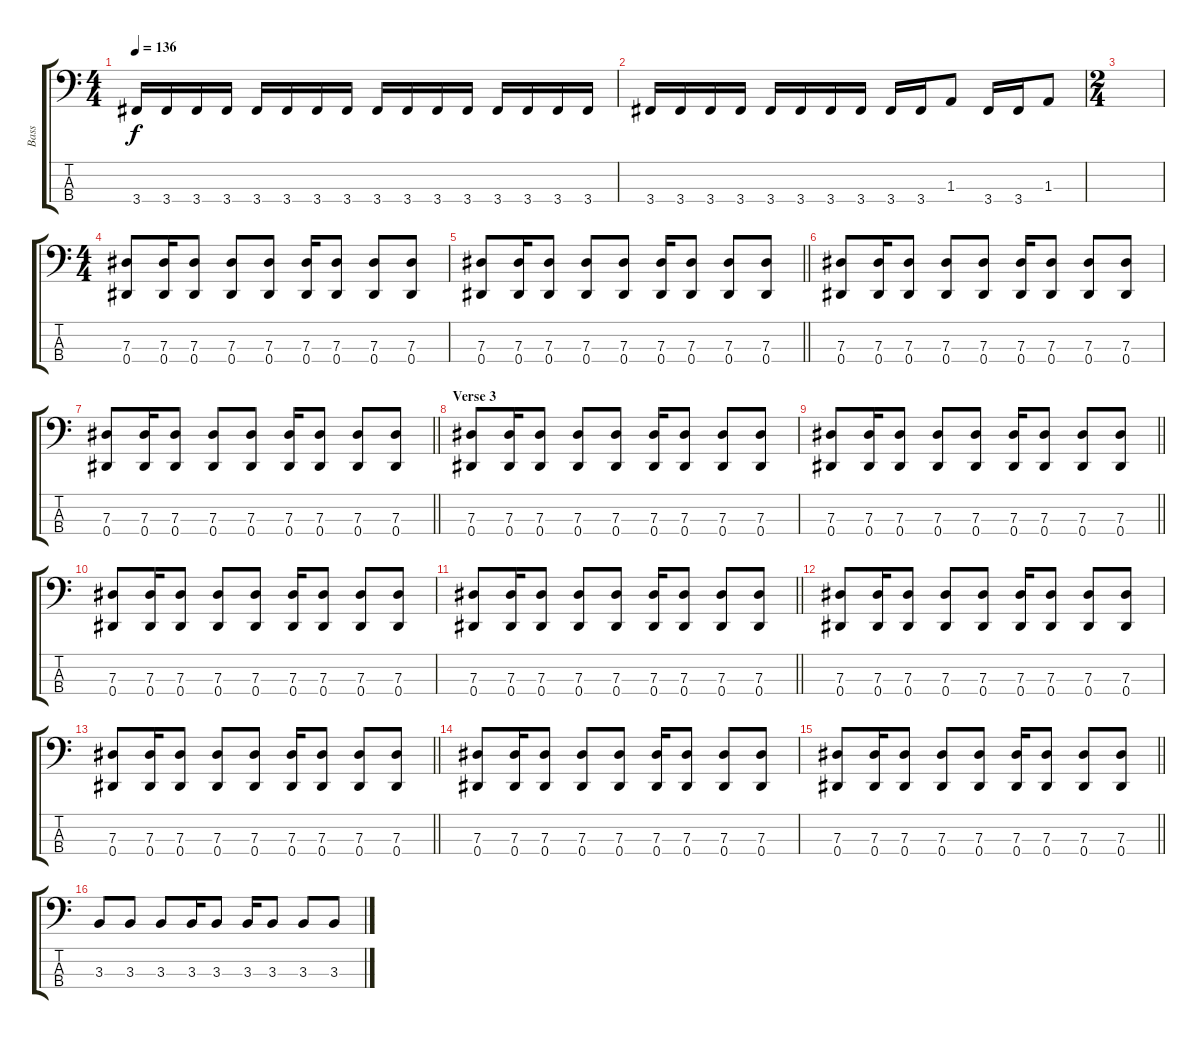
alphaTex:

\track ("Bass" "Bass") {instrument synthbass1}
\staff {score tabs}
\tuning (Gb2 Db2 Ab1 Eb1) {hide}
\ts (4 4)
\tempo 136
\clef f4
\ks c
3.4.16{dy f} 3.4.16 3.4.16 3.4.16 3.4.16 3.4.16 3.4.16 3.4.16 3.4.16 3.4.16 3.4.16 3.4.16 3.4.16 3.4.16 3.4.16 3.4.16 |
3.4.16 3.4.16 3.4.16 3.4.16 3.4.16 3.4.16 3.4.16 3.4.16 3.4.16 3.4.16 1.3.8 3.4.16 3.4.16 1.3.8 |
\ts (2 4)
|
\ts (4 4)
(7.3 0.4).8 (7.3 0.4).16 (7.3 0.4).8 (7.3 0.4).8 (7.3 0.4).8 (7.3 0.4).16 (7.3 0.4).8 (7.3 0.4).8 (7.3 0.4).8 |
\barLineRight lightlight
(7.3 0.4).8 (7.3 0.4).16 (7.3 0.4).8 (7.3 0.4).8 (7.3 0.4).8 (7.3 0.4).16 (7.3 0.4).8 (7.3 0.4).8 (7.3 0.4).8 |
(7.3 0.4).8 (7.3 0.4).16 (7.3 0.4).8 (7.3 0.4).8 (7.3 0.4).8 (7.3 0.4).16 (7.3 0.4).8 (7.3 0.4).8 (7.3 0.4).8 |
\barLineRight lightlight
(7.3 0.4).8 (7.3 0.4).16 (7.3 0.4).8 (7.3 0.4).8 (7.3 0.4).8 (7.3 0.4).16 (7.3 0.4).8 (7.3 0.4).8 (7.3 0.4).8 |
\section ("" "Verse 3")
(7.3 0.4).8 (7.3 0.4).16 (7.3 0.4).8 (7.3 0.4).8 (7.3 0.4).8 (7.3 0.4).16 (7.3 0.4).8 (7.3 0.4).8 (7.3 0.4).8 |
\barLineRight lightlight
(7.3 0.4).8 (7.3 0.4).16 (7.3 0.4).8 (7.3 0.4).8 (7.3 0.4).8 (7.3 0.4).16 (7.3 0.4).8 (7.3 0.4).8 (7.3 0.4).8 |
(7.3 0.4).8 (7.3 0.4).16 (7.3 0.4).8 (7.3 0.4).8 (7.3 0.4).8 (7.3 0.4).16 (7.3 0.4).8 (7.3 0.4).8 (7.3 0.4).8 |
\barLineRight lightlight
(7.3 0.4).8 (7.3 0.4).16 (7.3 0.4).8 (7.3 0.4).8 (7.3 0.4).8 (7.3 0.4).16 (7.3 0.4).8 (7.3 0.4).8 (7.3 0.4).8 |
(7.3 0.4).8 (7.3 0.4).16 (7.3 0.4).8 (7.3 0.4).8 (7.3 0.4).8 (7.3 0.4).16 (7.3 0.4).8 (7.3 0.4).8 (7.3 0.4).8 |
\barLineRight lightlight
(7.3 0.4).8 (7.3 0.4).16 (7.3 0.4).8 (7.3 0.4).8 (7.3 0.4).8 (7.3 0.4).16 (7.3 0.4).8 (7.3 0.4).8 (7.3 0.4).8 |
(7.3 0.4).8 (7.3 0.4).16 (7.3 0.4).8 (7.3 0.4).8 (7.3 0.4).8 (7.3 0.4).16 (7.3 0.4).8 (7.3 0.4).8 (7.3 0.4).8 |
\barLineRight lightlight
(7.3 0.4).8 (7.3 0.4).16 (7.3 0.4).8 (7.3 0.4).8 (7.3 0.4).8 (7.3 0.4).16 (7.3 0.4).8 (7.3 0.4).8 (7.3 0.4).8 |
3.3.8 3.3.8 3.3.8 3.3.16 3.3.8 3.3.16 3.3.8 3.3.8 3.3.8
